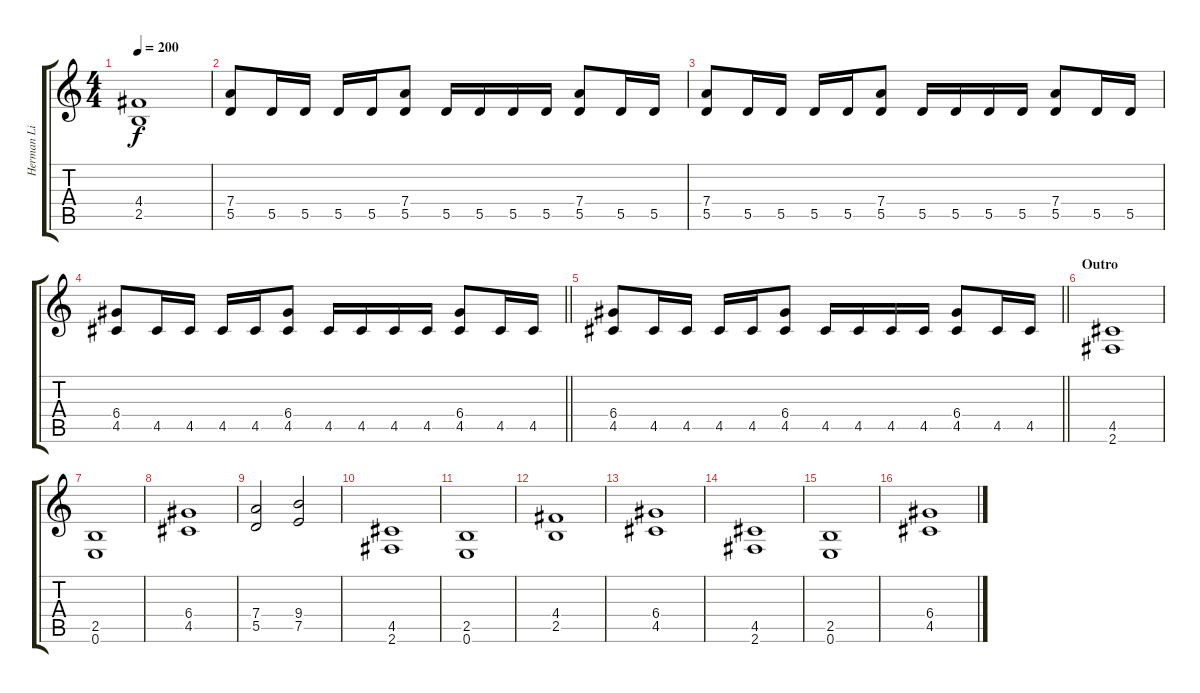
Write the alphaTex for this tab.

\track ("Herman Li | Rhythm Gtr." "Herman Li ") {instrument overdrivenguitar}
\staff {score tabs}
\tuning (E4 B3 G3 D3 A2 E2) {hide}
\ts (4 4)
\tempo 200
\clef g2
\ks c
(4.4 2.5).1{dy f} |
(7.4 5.5).8 5.5.16 5.5.16 5.5.16 5.5.16 (7.4 5.5).8 5.5.16 5.5.16 5.5.16 5.5.16 (7.4 5.5).8 5.5.16 5.5.16 |
(7.4 5.5).8 5.5.16 5.5.16 5.5.16 5.5.16 (7.4 5.5).8 5.5.16 5.5.16 5.5.16 5.5.16 (7.4 5.5).8 5.5.16 5.5.16 |
\barLineRight lightlight
(6.4 4.5).8 4.5.16 4.5.16 4.5.16 4.5.16 (6.4 4.5).8 4.5.16 4.5.16 4.5.16 4.5.16 (6.4 4.5).8 4.5.16 4.5.16 |
\barLineRight lightlight
(6.4 4.5).8 4.5.16 4.5.16 4.5.16 4.5.16 (6.4 4.5).8 4.5.16 4.5.16 4.5.16 4.5.16 (6.4 4.5).8 4.5.16 4.5.16 |
\section ("" "Outro")
(4.5 2.6).1 |
(2.5 0.6).1 |
(6.4 4.5).1 |
(7.4 5.5).2 (9.4 7.5).2 |
(4.5 2.6).1 |
(2.5 0.6).1 |
(4.4 2.5).1 |
(6.4 4.5).1 |
(4.5 2.6).1 |
(2.5 0.6).1 |
(6.4 4.5).1
